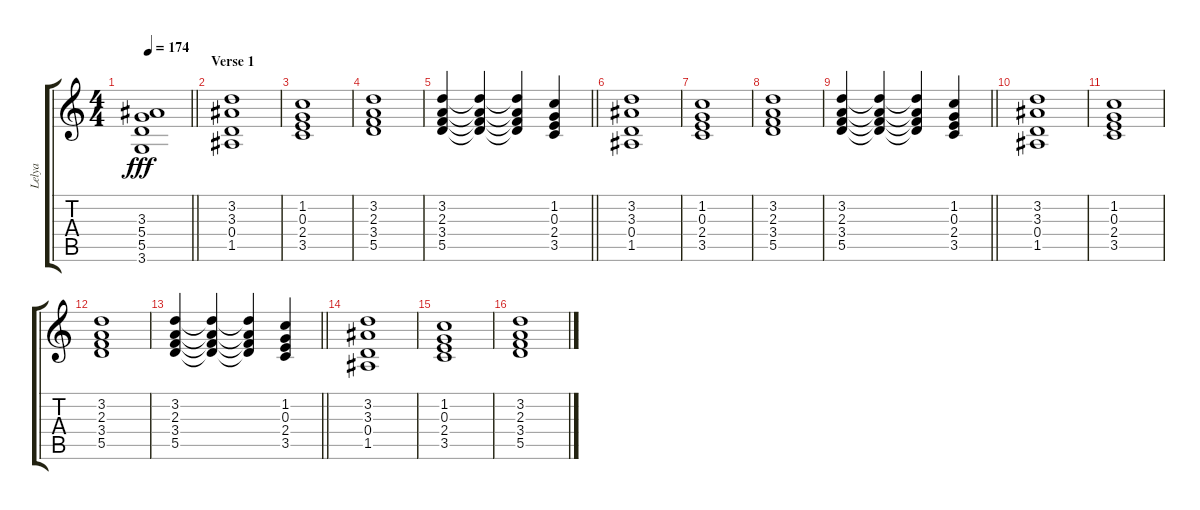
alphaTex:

\track ("Lelya" "Lelya") {instrument contrabass}
\staff {score tabs}
\tuning (E4 B3 G3 D3 A2 E2) {hide}
\ts (4 4)
\tempo 174
\clef g2
\barLineRight lightlight
\ks c
(3.3 5.4 5.5 3.6).1{dy fff} |
\section ("" "Verse 1")
(3.2 3.3 0.4 1.5).1 |
(1.2 0.3 2.4 3.5).1 |
(3.2 2.3 3.4 5.5).1 |
\barLineRight lightlight
(3.2 2.3 3.4 5.5).4 (3.2{t} 2.3{t} 3.4{t} 5.5{t}).4 (3.2{t} 2.3{t} 3.4{t} 5.5{t}).4 (1.2 0.3 2.4 3.5).4 |
(3.2 3.3 0.4 1.5).1 |
(1.2 0.3 2.4 3.5).1 |
(3.2 2.3 3.4 5.5).1 |
\barLineRight lightlight
(3.2 2.3 3.4 5.5).4 (3.2{t} 2.3{t} 3.4{t} 5.5{t}).4 (3.2{t} 2.3{t} 3.4{t} 5.5{t}).4 (1.2 0.3 2.4 3.5).4 |
(3.2 3.3 0.4 1.5).1 |
(1.2 0.3 2.4 3.5).1 |
(3.2 2.3 3.4 5.5).1 |
\barLineRight lightlight
(3.2 2.3 3.4 5.5).4 (3.2{t} 2.3{t} 3.4{t} 5.5{t}).4 (3.2{t} 2.3{t} 3.4{t} 5.5{t}).4 (1.2 0.3 2.4 3.5).4 |
(3.2 3.3 0.4 1.5).1 |
(1.2 0.3 2.4 3.5).1 |
(3.2 2.3 3.4 5.5).1
